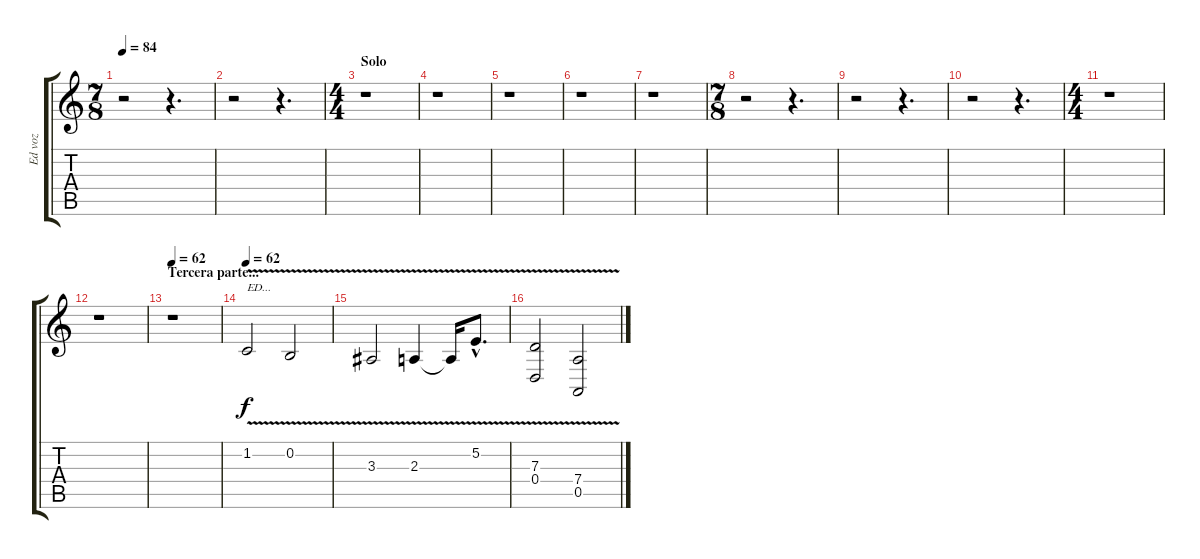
\track ("Ed voz" "Ed voz") {instrument synthvoice}
\staff {score tabs}
\tuning (E4 B3 G3 D3 A2 E2) {hide}
\ts (7 8)
\tempo 84
\clef g2
\ks c
r.2{dy f} r.4{d} |
r.2 r.4{d} |
\ts (4 4)
\section ("" "Solo")
r.1 |
r.1 |
r.1 |
r.1 |
r.1 |
\ts (7 8)
r.2 r.4{d} |
r.2 r.4{d} |
r.2 r.4{d} |
\ts (4 4)
r.1 |
r.1 |
\section ("" "Tercera parte...")
\tempo 62
r.1 |
\tempo 62
1.2{v}.2{txt "ED..."} 0.2{v}.2 |
3.3{v}.2 2.3{v}.4 2.3{v t}.16 5.2{v hac}.8{d} |
(7.3{v} 0.4{v}).2 (7.4{v} 0.5{v}).2
